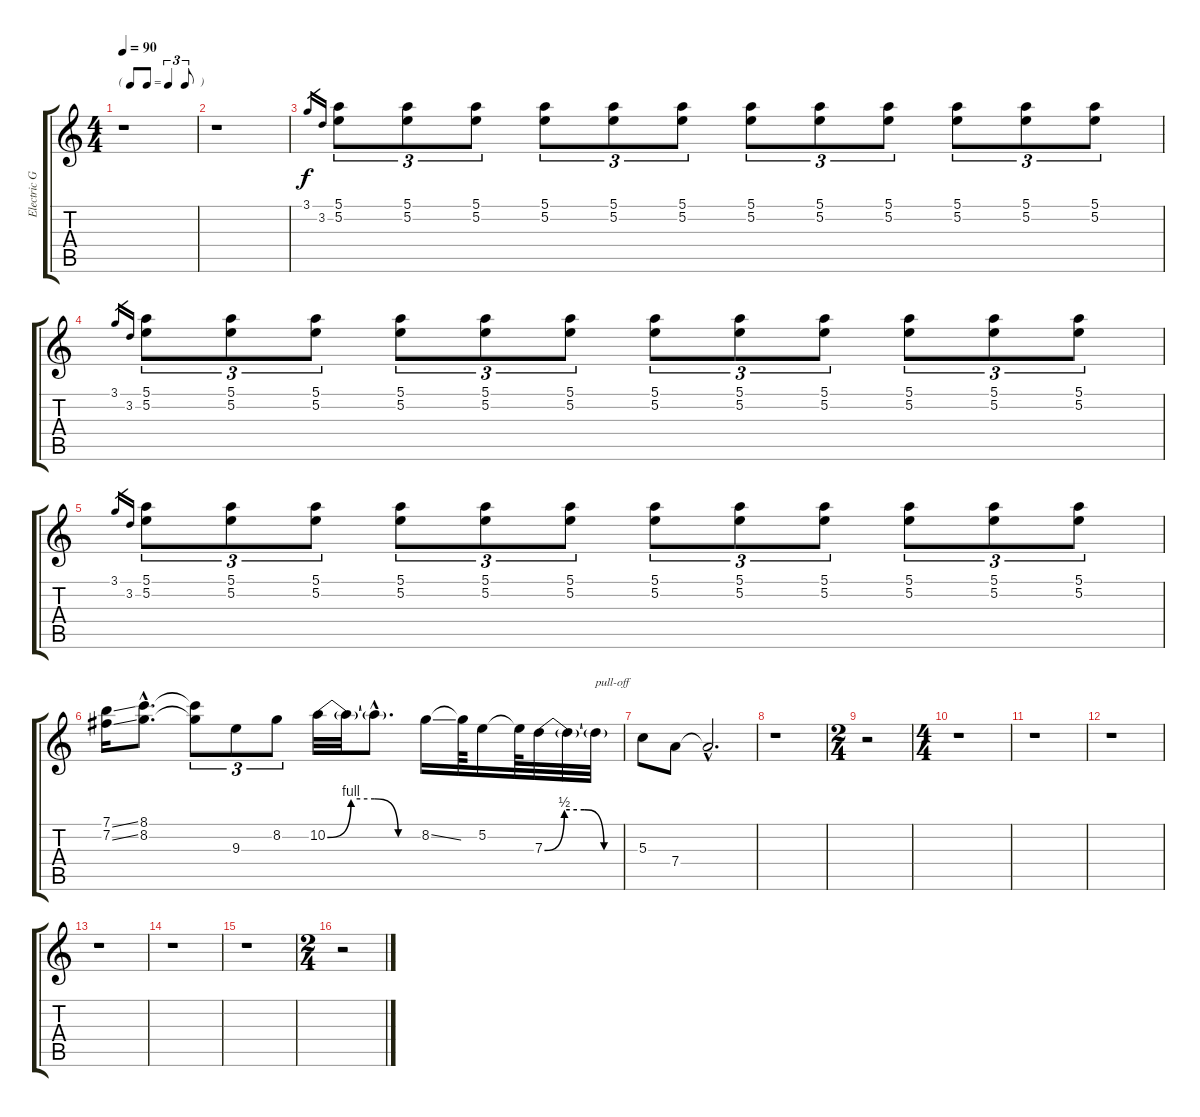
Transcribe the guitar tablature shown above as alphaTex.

\track ("Electric Guitar" "Electric G") {instrument overdrivenguitar}
\staff {score tabs}
\tuning (E4 B3 G3 D3 A2 E2) {hide}
\ts (4 4)
\tf triplet8th
\tempo 90
\clef g2
\ks c
r.1{dy f instrument overdrivenguitar} |
r.1 |
3.1.16{gr} 3.2.16{gr} (5.1 5.2).8{tu (3 2)} (5.1 5.2).8{tu (3 2)} (5.1 5.2).8{tu (3 2)} (5.1 5.2).8{tu (3 2)} (5.1 5.2).8{tu (3 2)} (5.1 5.2).8{tu (3 2)} (5.1 5.2).8{tu (3 2)} (5.1 5.2).8{tu (3 2)} (5.1 5.2).8{tu (3 2)} (5.1 5.2).8{tu (3 2)} (5.1 5.2).8{tu (3 2)} (5.1 5.2).8{tu (3 2)} |
3.1.16{gr} 3.2.16{gr} (5.1 5.2).8{tu (3 2)} (5.1 5.2).8{tu (3 2)} (5.1 5.2).8{tu (3 2)} (5.1 5.2).8{tu (3 2)} (5.1 5.2).8{tu (3 2)} (5.1 5.2).8{tu (3 2)} (5.1 5.2).8{tu (3 2)} (5.1 5.2).8{tu (3 2)} (5.1 5.2).8{tu (3 2)} (5.1 5.2).8{tu (3 2)} (5.1 5.2).8{tu (3 2)} (5.1 5.2).8{tu (3 2)} |
3.1.16{gr} 3.2.16{gr} (5.1 5.2).8{tu (3 2)} (5.1 5.2).8{tu (3 2)} (5.1 5.2).8{tu (3 2)} (5.1 5.2).8{tu (3 2)} (5.1 5.2).8{tu (3 2)} (5.1 5.2).8{tu (3 2)} (5.1 5.2).8{tu (3 2)} (5.1 5.2).8{tu (3 2)} (5.1 5.2).8{tu (3 2)} (5.1 5.2).8{tu (3 2)} (5.1 5.2).8{tu (3 2)} (5.1 5.2).8{tu (3 2)} |
(7.1{ss} 7.2{ss}).16 (8.1{hac} 8.2{hac}).8{d} (8.1{t} 8.2{t}).8{tu (3 2)} 9.3.8{tu (3 2)} 8.2.8{tu (3 2)} 10.2{be (custom 0 0 15 4 30 4 45 0 60 0)}.32 10.2{t}.32 10.2{hac t}.8{d} 8.2{ss}.16 8.2{t}.64 5.2.16 5.2{t}.64 7.3{be (custom 0 0 15 2 30 2 45 0 60 0)}.32 7.3{t}.32 7.3{t}.32{txt "pull-off"} |
5.3.8 7.4.8 7.4{hac t}.2{d} |
r.1 |
\ts (2 4)
r.2 |
\ts (4 4)
r.1 |
r.1 |
r.1 |
r.1 |
r.1 |
r.1 |
\ts (2 4)
r.2
